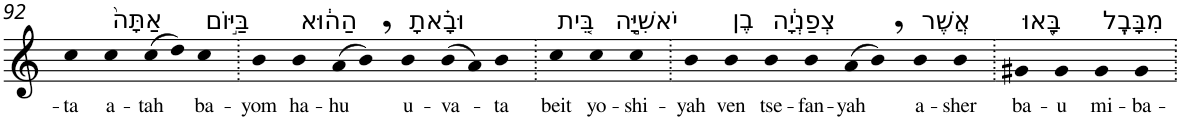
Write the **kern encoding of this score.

**kern	**text
*part1	*part1
*staff1	*staff1
*I"Piano	*
*I'Pno	*
!!LO:PB:g=z
*clefG2	*
*k[]	*
=92	=92
!	!LO:LY:b
4cc	-ta
!LO:TX:a:t=אַתָּה֙	!
!	!LO:LY:b
4cc	a-
!	!LO:LY:b
(>8cc	-tah
8dd)	.
!LO:TX:a:t=בַּיּ֣וֹם	!
!	!LO:LY:b
4cc	ba-
=93.	=93.
!	!LO:LY:b
4b	-yom
!LO:TX:a:t=הַה֔וּא	!
!	!LO:LY:b
4b	ha-
!	!LO:LY:b
(>8a	-hu
8b,)	.
!LO:TX:a:t=וּבָ֗אתָ	!
!	!LO:LY:b
4b	u-
!	!LO:LY:b
(>8b	-va-
8a)	.
!	!LO:LY:b
4b	-ta
=94.	=94.
!LO:TX:a:t=בֵּ֚ית	!
!	!LO:LY:b
4cc	beit
!LO:TX:a:t=יֹאשִׁיָּ֣ה	!
!	!LO:LY:b
4cc	yo-
!	!LO:LY:b
4cc	-shi-
=95.	=95.
!	!LO:LY:b
4b	-yah
!LO:TX:a:t=בֶן	!
!	!LO:LY:b
4b	ven
!LO:TX:a:t=צְפַנְיָ֔ה	!
!	!LO:LY:b
4b	tse-
!	!LO:LY:b
4b	-fan-
!	!LO:LY:b
(>8a	-yah
8b,)	.
!LO:TX:a:t=אֲשֶׁר	!
!	!LO:LY:b
4b	a-
!	!LO:LY:b
4b	-sher
=96.	=96.
!LO:TX:a:t=בָּ֖אוּ	!
!	!LO:LY:b
4g#X	ba-
!	!LO:LY:b
4g#	-u
!LO:TX:a:t=מִבָּבֶֽל	!
!	!LO:LY:b
4g#	mi-
!	!LO:LY:b
4g#	-ba-
=.	=.
*-	*-
